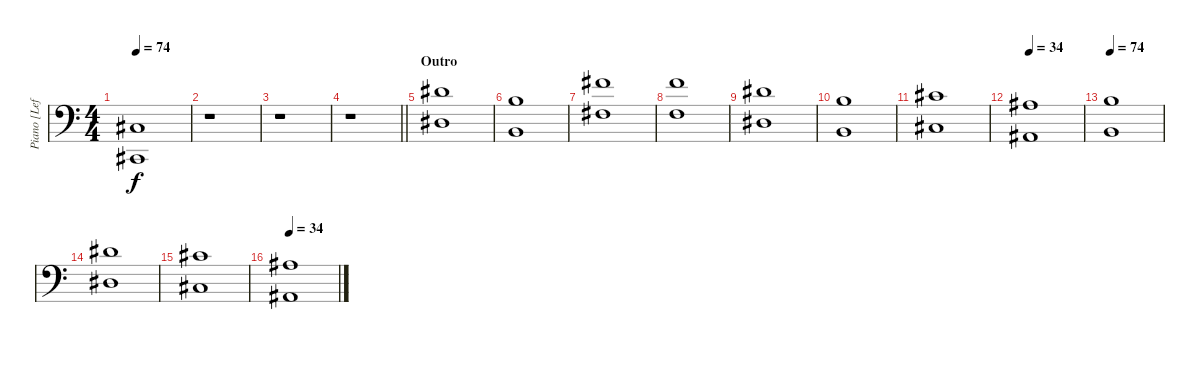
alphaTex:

\track ("Piano [Left Hand]" "Piano [Lef") {instrument acousticgrandpiano}
\staff {score}
\tuning (G2 D2 A1 E1 B0) {hide}
\ts (4 4)
\tempo 74
\clef f4
\ks c
(11.2 9.4).1{dy f} |
r.1 |
r.1 |
\barLineRight lightlight
r.1 |
\section ("" "Outro")
(20.1 13.2).1{volume 6} |
(16.1 9.2).1 |
(23.1 16.2).1 |
(22.1 15.2).1 |
(20.1 13.2).1 |
(16.1 9.2).1 |
(18.1 11.2).1 |
\tempo 34
(15.1 8.2).1 |
\tempo 74
(16.1 9.2).1 |
(20.1 13.2).1 |
(18.1 11.2).1 |
\tempo 34
(15.1 8.2).1
